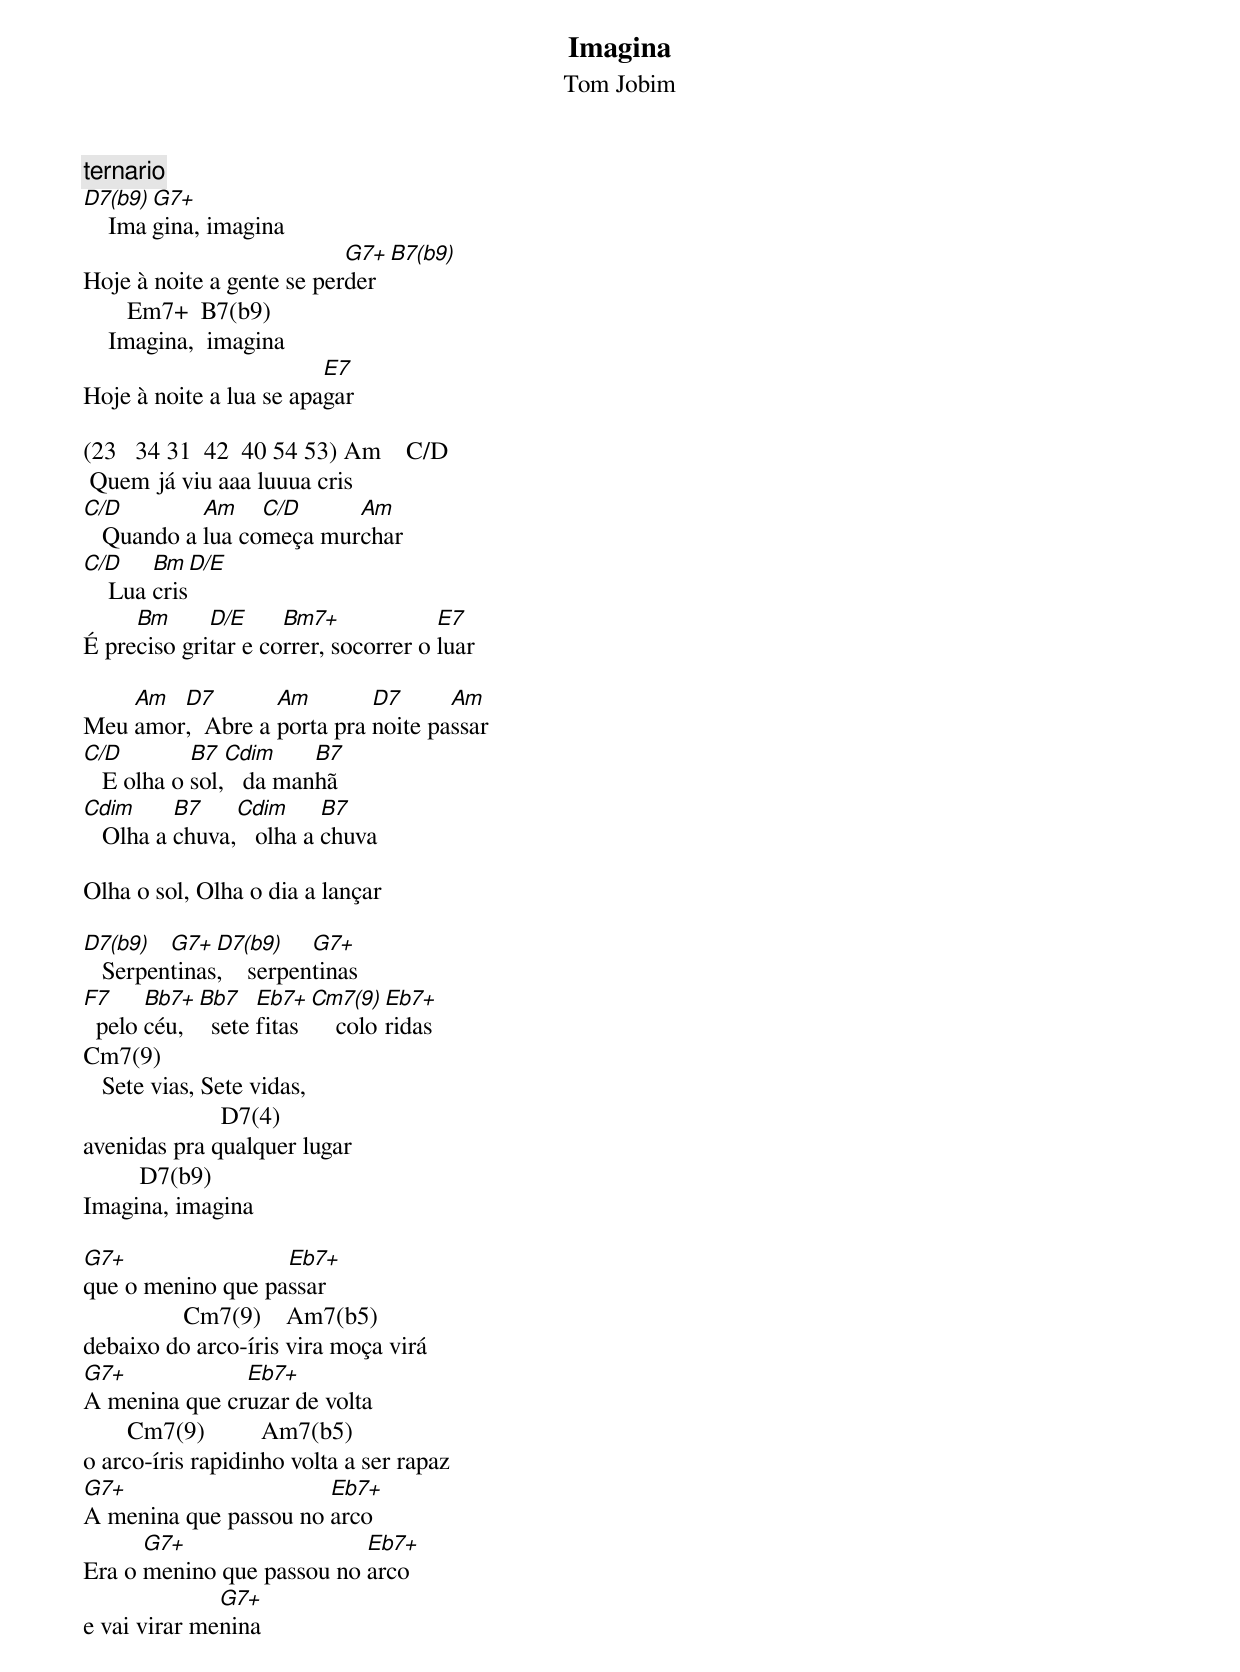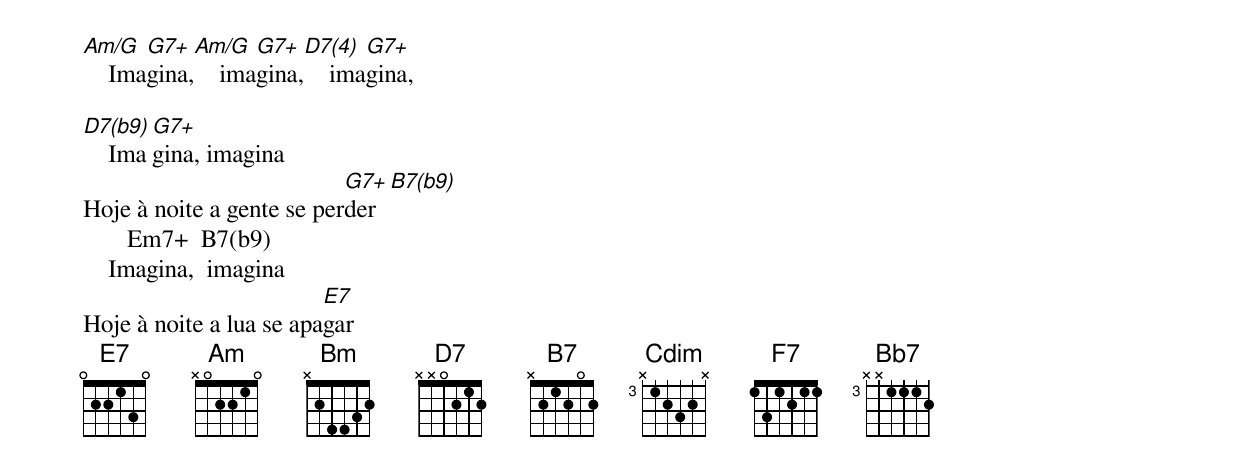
Imagina
Tom Jobim

ternario
D7(b9) G7+
    Imagina, imagina
                           G7+  B7(b9)
Hoje à noite a gente se perder
       Em7+  B7(b9)
    Imagina,  imagina
                         E7
Hoje à noite a lua se apagar

(23   34 31  42  40 54 53) Am    C/D
 Quem já viu aaa luuua cris
C/D         Am    C/D     Am
   Quando a lua começa murchar
C/D     Bm   D/E
    Lua cris
     Bm      D/E     Bm7+             E7
É preciso gritar e correr, socorrer o luar

    Am  D7        Am        D7      Am
Meu amor,  Abre a porta pra noite passar
C/D         B7  Cdim     B7
   E olha o sol,   da manhã
Cdim      B7    Cdim      B7
   Olha a chuva,   olha a chuva

Olha o sol, Olha o dia a lançar

D7(b9)   G7+  D7(b9)     G7+
   Serpentinas,    serpentinas
F7     Bb7+  Bb7    Eb7+  Cm7(9)  Eb7+
  pelo céu,    sete fitas     coloridas
Cm7(9)
   Sete vias, Sete vidas,
                      D7(4)
avenidas pra qualquer lugar
         D7(b9)
Imagina, imagina

G7+                Eb7+
que o menino que passar
                Cm7(9)    Am7(b5)
debaixo do arco-íris vira moça virá
G7+            Eb7+
A menina que cruzar de volta
       Cm7(9)         Am7(b5)
o arco-íris rapidinho volta a ser rapaz
G7+                    Eb7+
A menina que passou no arco
      G7+                  Eb7+
Era o menino que passou no arco
              G7+
e vai virar menina
Am/G   G7+  Am/G   G7+  D7(4)  G7+
    Imagina,    imagina,    imagina,

D7(b9) G7+
    Imagina, imagina
                           G7+  B7(b9)
Hoje à noite a gente se perder
       Em7+  B7(b9)
    Imagina,  imagina
                         E7
Hoje à noite a lua se apagar
